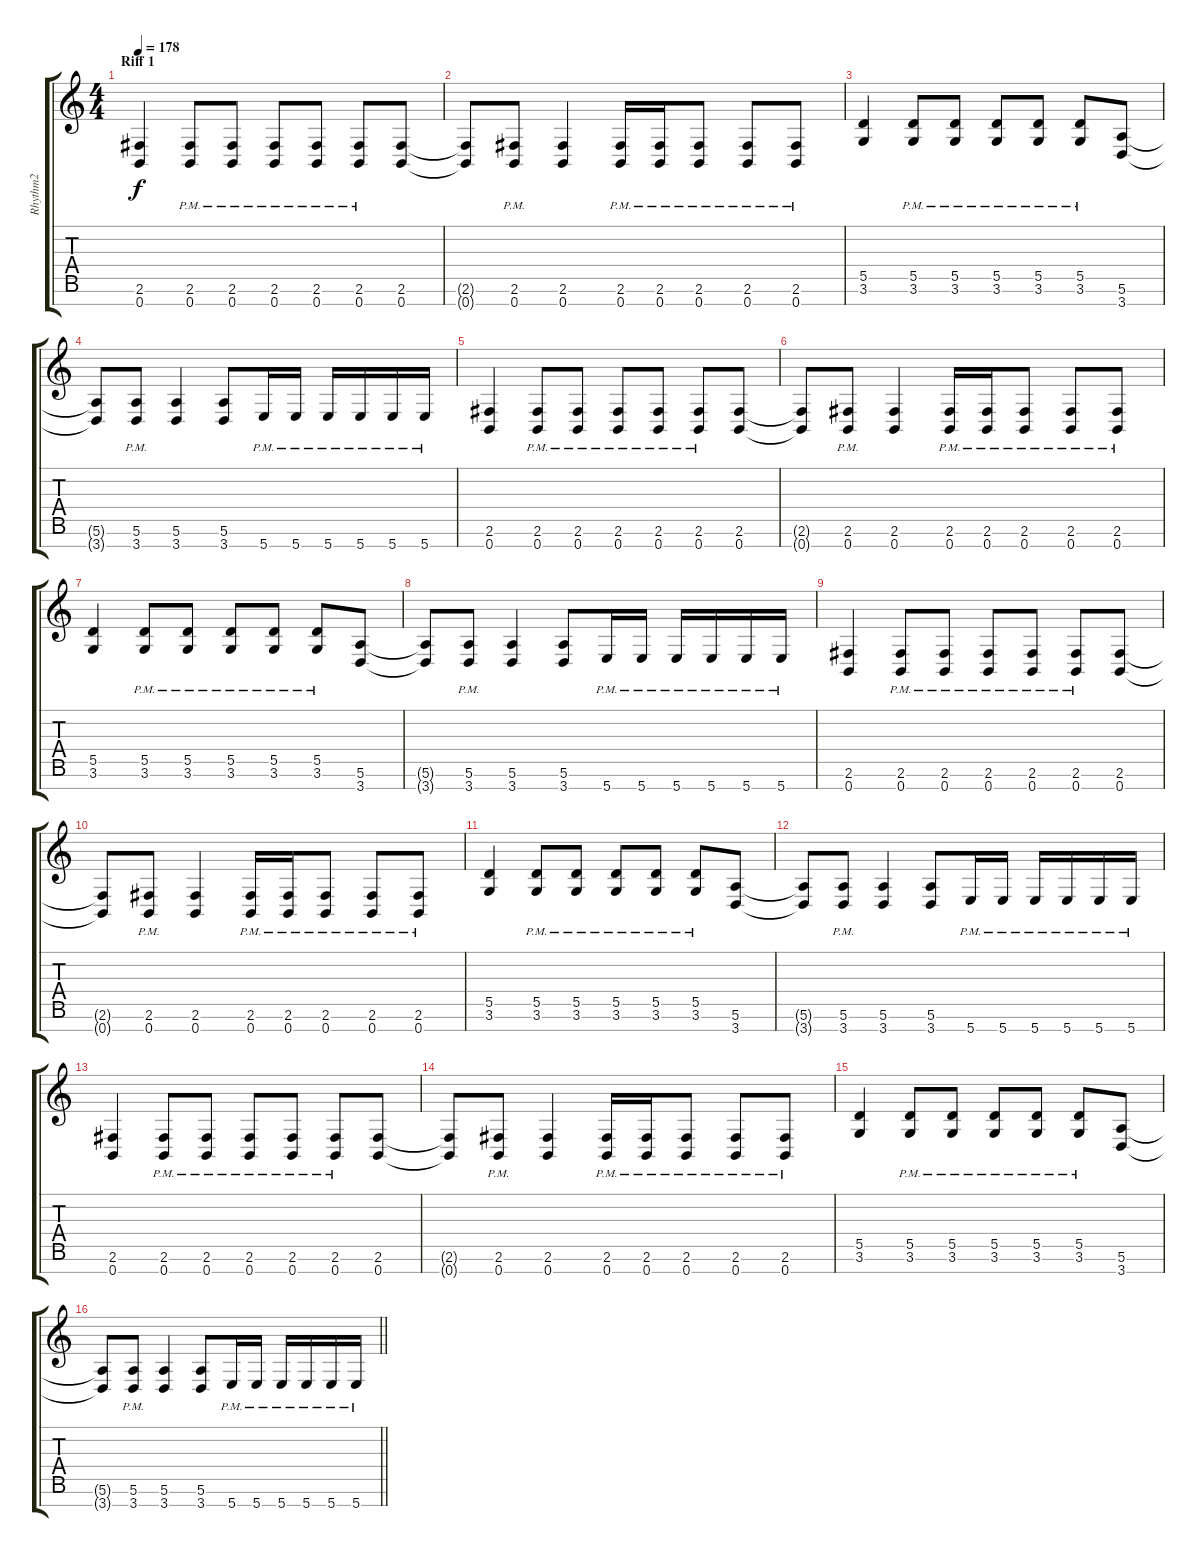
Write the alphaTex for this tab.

\track ("Rhythm2" "Rhythm2") {instrument overdrivenguitar}
\staff {score tabs}
\tuning (E4 B3 G3 D3 A2 E2 B1) {hide}
\ts (4 4)
\section ("" "Riff 1")
\tempo 178
\clef g2
\ks c
(2.6 0.7).4{dy f} (2.6{pm} 0.7{pm}).8 (2.6{pm} 0.7{pm}).8 (2.6{pm} 0.7{pm}).8 (2.6{pm} 0.7{pm}).8 (2.6{pm} 0.7{pm}).8 (2.6 0.7).8 |
(2.6{t} 0.7{t}).8 (2.6{pm} 0.7{pm}).8 (2.6 0.7).4 (2.6{pm} 0.7{pm}).16 (2.6{pm} 0.7{pm}).16 (2.6{pm} 0.7{pm}).8 (2.6{pm} 0.7{pm}).8 (2.6{pm} 0.7{pm}).8 |
(5.5 3.6).4 (5.5{pm} 3.6{pm}).8 (5.5{pm} 3.6{pm}).8 (5.5{pm} 3.6{pm}).8 (5.5{pm} 3.6{pm}).8 (5.5{pm} 3.6{pm}).8 (5.6 3.7).8 |
(5.6{t} 3.7{t}).8 (5.6{pm} 3.7{pm}).8 (5.6 3.7).4 (5.6 3.7).8 5.7{pm}.16 5.7{pm}.16 5.7{pm}.16 5.7{pm}.16 5.7{pm}.16 5.7{pm}.16 |
(2.6 0.7).4 (2.6{pm} 0.7{pm}).8 (2.6{pm} 0.7{pm}).8 (2.6{pm} 0.7{pm}).8 (2.6{pm} 0.7{pm}).8 (2.6{pm} 0.7{pm}).8 (2.6 0.7).8 |
(2.6{t} 0.7{t}).8 (2.6{pm} 0.7{pm}).8 (2.6 0.7).4 (2.6{pm} 0.7{pm}).16 (2.6{pm} 0.7{pm}).16 (2.6{pm} 0.7{pm}).8 (2.6{pm} 0.7{pm}).8 (2.6{pm} 0.7{pm}).8 |
(5.5 3.6).4 (5.5{pm} 3.6{pm}).8 (5.5{pm} 3.6{pm}).8 (5.5{pm} 3.6{pm}).8 (5.5{pm} 3.6{pm}).8 (5.5{pm} 3.6{pm}).8 (5.6 3.7).8 |
(5.6{t} 3.7{t}).8 (5.6{pm} 3.7{pm}).8 (5.6 3.7).4 (5.6 3.7).8 5.7{pm}.16 5.7{pm}.16 5.7{pm}.16 5.7{pm}.16 5.7{pm}.16 5.7{pm}.16 |
(2.6 0.7).4 (2.6{pm} 0.7{pm}).8 (2.6{pm} 0.7{pm}).8 (2.6{pm} 0.7{pm}).8 (2.6{pm} 0.7{pm}).8 (2.6{pm} 0.7{pm}).8 (2.6 0.7).8 |
(2.6{t} 0.7{t}).8 (2.6{pm} 0.7{pm}).8 (2.6 0.7).4 (2.6{pm} 0.7{pm}).16 (2.6{pm} 0.7{pm}).16 (2.6{pm} 0.7{pm}).8 (2.6{pm} 0.7{pm}).8 (2.6{pm} 0.7{pm}).8 |
(5.5 3.6).4 (5.5{pm} 3.6{pm}).8 (5.5{pm} 3.6{pm}).8 (5.5{pm} 3.6{pm}).8 (5.5{pm} 3.6{pm}).8 (5.5{pm} 3.6{pm}).8 (5.6 3.7).8 |
(5.6{t} 3.7{t}).8 (5.6{pm} 3.7{pm}).8 (5.6 3.7).4 (5.6 3.7).8 5.7{pm}.16 5.7{pm}.16 5.7{pm}.16 5.7{pm}.16 5.7{pm}.16 5.7{pm}.16 |
(2.6 0.7).4 (2.6{pm} 0.7{pm}).8 (2.6{pm} 0.7{pm}).8 (2.6{pm} 0.7{pm}).8 (2.6{pm} 0.7{pm}).8 (2.6{pm} 0.7{pm}).8 (2.6 0.7).8 |
(2.6{t} 0.7{t}).8 (2.6{pm} 0.7{pm}).8 (2.6 0.7).4 (2.6{pm} 0.7{pm}).16 (2.6{pm} 0.7{pm}).16 (2.6{pm} 0.7{pm}).8 (2.6{pm} 0.7{pm}).8 (2.6{pm} 0.7{pm}).8 |
(5.5 3.6).4 (5.5{pm} 3.6{pm}).8 (5.5{pm} 3.6{pm}).8 (5.5{pm} 3.6{pm}).8 (5.5{pm} 3.6{pm}).8 (5.5{pm} 3.6{pm}).8 (5.6 3.7).8 |
\barLineRight lightlight
(5.6{t} 3.7{t}).8 (5.6{pm} 3.7{pm}).8 (5.6 3.7).4 (5.6 3.7).8 5.7{pm}.16 5.7{pm}.16 5.7{pm}.16 5.7{pm}.16 5.7{pm}.16 5.7{pm}.16
